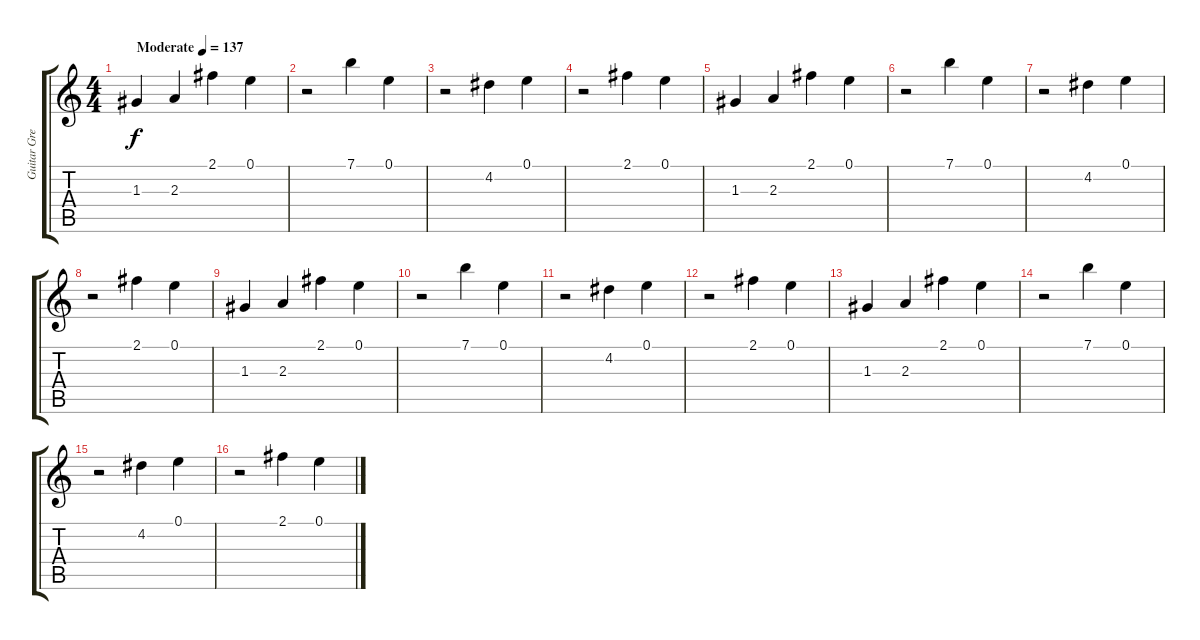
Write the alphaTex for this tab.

\track ("Guitar Green" "Guitar Gre") {instrument acousticguitarsteel}
\staff {score tabs}
\tuning (E4 B3 G3 D3 A2 E2) {hide}
\ts (4 4)
\tempo (137 "Moderate")
\clef g2
\ks c
1.3.4{dy f instrument acousticguitarsteel} 2.3.4 2.1.4 0.1.4 |
r.2 7.1.4 0.1.4 |
r.2 4.2.4 0.1.4 |
r.2 2.1.4 0.1.4 |
1.3.4 2.3.4 2.1.4 0.1.4 |
r.2 7.1.4 0.1.4 |
r.2 4.2.4 0.1.4 |
r.2 2.1.4 0.1.4 |
1.3.4 2.3.4 2.1.4 0.1.4 |
r.2 7.1.4 0.1.4 |
r.2 4.2.4 0.1.4 |
r.2 2.1.4 0.1.4 |
1.3.4 2.3.4 2.1.4 0.1.4 |
r.2 7.1.4 0.1.4 |
r.2 4.2.4 0.1.4 |
r.2 2.1.4 0.1.4
